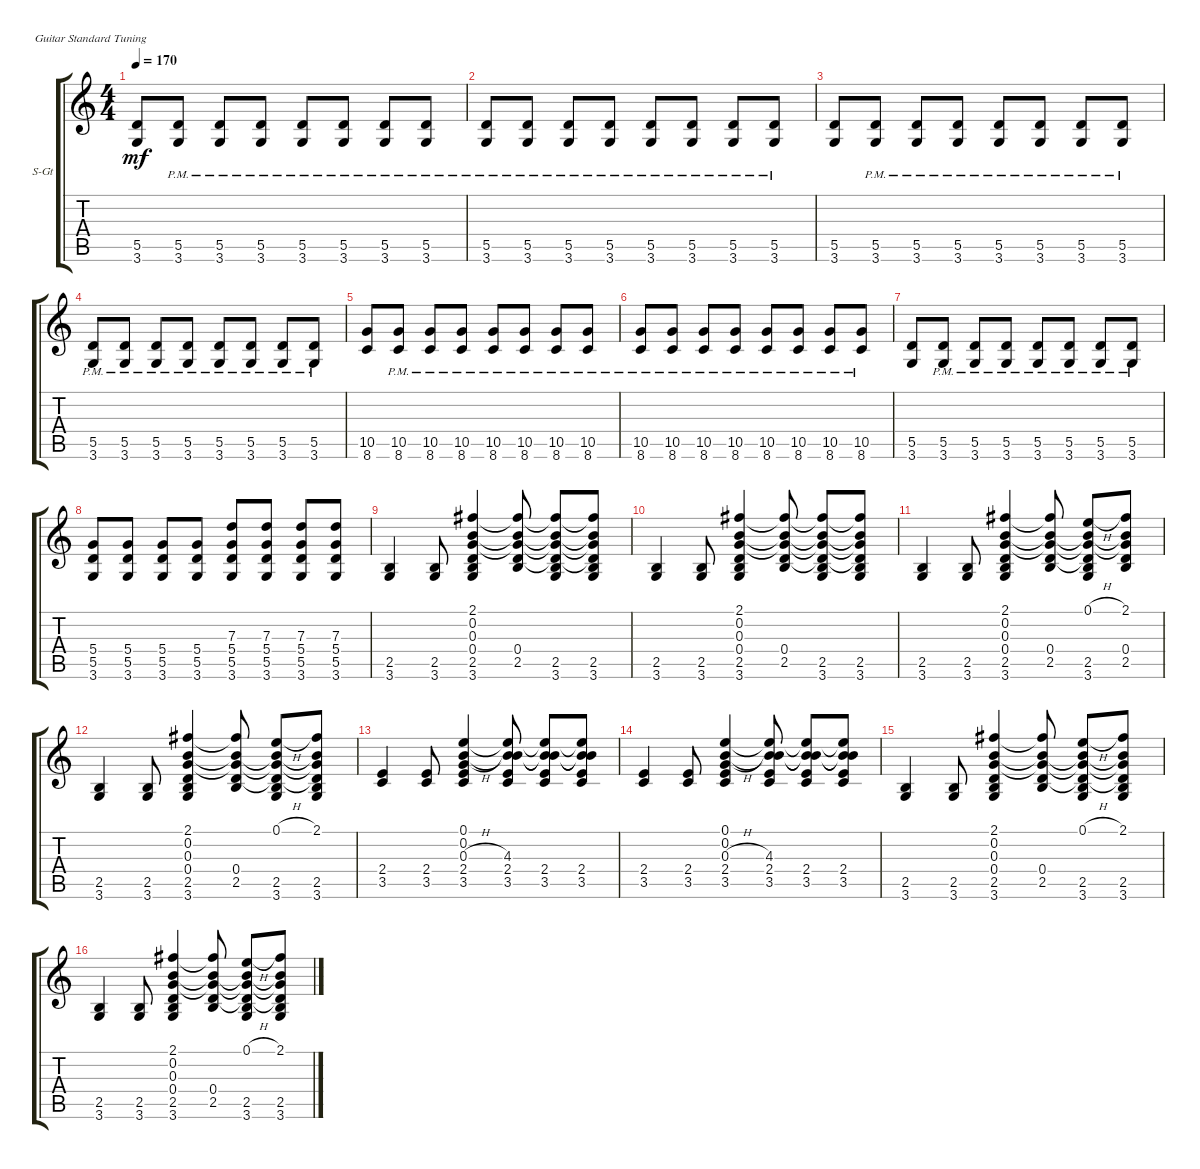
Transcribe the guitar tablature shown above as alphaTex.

\defaultSystemsLayout 4
\bracketExtendMode groupsimilarinstruments
\firstSystemTrackNameOrientation horizontal
\otherSystemsTrackNameOrientation horizontal
\track ("Steel Guitar" "S-Gt") {instrument acousticguitarsteel}
\staff {score tabs}
\tuning (E4 B3 G3 D3 A2 E2)
\ts (4 4)
\tempo 170
\clef g2
\ks c
(3.6 5.5).8{dy mf instrument acousticguitarsteel} (5.5{pm} 3.6{pm}).8 (3.6{pm} 5.5{pm}).8 (3.6{pm} 5.5{pm}).8 (3.6{pm} 5.5{pm}).8 (3.6{pm} 5.5{pm}).8 (3.6{pm} 5.5{pm}).8 (3.6{pm} 5.5{pm}).8 |
(3.6{pm} 5.5{pm}).8 (5.5{pm} 3.6{pm}).8 (3.6{pm} 5.5{pm}).8 (3.6{pm} 5.5{pm}).8 (3.6{pm} 5.5{pm}).8 (3.6{pm} 5.5{pm}).8 (3.6{pm} 5.5{pm}).8 (3.6{pm} 5.5{pm}).8 |
(3.6 5.5).8 (5.5{pm} 3.6{pm}).8 (3.6{pm} 5.5{pm}).8 (3.6{pm} 5.5{pm}).8 (3.6{pm} 5.5{pm}).8 (3.6{pm} 5.5{pm}).8 (3.6{pm} 5.5{pm}).8 (3.6{pm} 5.5{pm}).8 |
(3.6{pm} 5.5{pm}).8 (5.5{pm} 3.6{pm}).8 (3.6{pm} 5.5{pm}).8 (3.6{pm} 5.5{pm}).8 (3.6{pm} 5.5{pm}).8 (3.6{pm} 5.5{pm}).8 (3.6{pm} 5.5{pm}).8 (3.6{pm} 5.5{pm}).8 |
(8.6 10.5).8 (8.6{pm} 10.5{pm}).8 (8.6{pm} 10.5{pm}).8 (10.5{pm} 8.6{pm}).8 (10.5{pm} 8.6{pm}).8 (10.5{pm} 8.6{pm}).8 (10.5{pm} 8.6{pm}).8 (10.5{pm} 8.6{pm}).8 |
(8.6{pm} 10.5{pm}).8 (8.6{pm} 10.5{pm}).8 (8.6{pm} 10.5{pm}).8 (10.5{pm} 8.6{pm}).8 (10.5{pm} 8.6{pm}).8 (10.5{pm} 8.6{pm}).8 (10.5{pm} 8.6{pm}).8 (10.5{pm} 8.6{pm}).8 |
(3.6 5.5).8 (5.5{pm} 3.6{pm}).8 (3.6{pm} 5.5{pm}).8 (3.6{pm} 5.5{pm}).8 (3.6{pm} 5.5{pm}).8 (3.6{pm} 5.5{pm}).8 (3.6{pm} 5.5{pm}).8 (3.6{pm} 5.5{pm}).8 |
(3.6 5.5 5.4).8 (5.5 3.6 5.4).8 (3.6 5.5 5.4).8 (3.6 5.5 5.4).8 (3.6 5.5 5.4 7.3).8 (3.6 5.5 5.4 7.3).8 (3.6 5.5 5.4 7.3).8 (3.6 5.5 5.4 7.3).8 |
(3.6 2.5).4 (3.6 2.5).8 (3.6 2.5 0.4 0.3 2.1 0.2).4 (0.2{t} 0.3{t} 0.4 2.1{t} 2.5).8 (2.5 3.6 0.4{t} 0.2{t} 0.3{t} 2.1{t}).8 (3.6 2.5 0.2{t} 0.3{t} 0.4{t} 2.1{t}).8 |
(3.6 2.5).4 (3.6 2.5).8 (3.6 2.5 0.4 0.3 2.1 0.2).4 (0.2{t} 0.3{t} 0.4 2.1{t} 2.5).8 (2.5 3.6 0.4{t} 0.2{t} 0.3{t} 2.1{t}).8 (3.6 2.5 0.2{t} 0.3{t} 0.4{t} 2.1{t}).8 |
(3.6 2.5).4 (3.6 2.5).8 (3.6 2.5 0.4 0.3 2.1 0.2).4 (0.2{t} 0.3{t} 0.4 2.1{t} 2.5).8 (2.5 3.6 0.4{t} 0.2{t} 0.3{t} 0.1{h}).8 (2.5 0.2{t} 0.3{t} 0.4 2.1).8 |
(3.6 2.5).4 (3.6 2.5).8 (3.6 2.5 0.4 0.3 2.1 0.2).4 (0.2{t} 0.3{t} 0.4 2.1{t} 2.5).8 (2.5 3.6 0.4{t} 0.2{t} 0.3{t} 0.1{h}).8 (3.6 2.5 0.2{t} 0.3{t} 0.4{t} 2.1).8 |
(3.5 2.4).4 (3.5 2.4).8 (3.5 2.4 0.3{h} 0.2 0.1).4 (4.3 0.2{t} 0.1{t} 2.4 3.5).8 (3.5 2.4 4.3{t} 0.2{t} 0.1{t}).8 (3.5 2.4 0.1{t} 0.2{t} 4.3{t}).8 |
(3.5 2.4).4 (3.5 2.4).8 (3.5 2.4 0.3{h} 0.2 0.1).4 (4.3 0.1{t} 0.2{t} 2.4 3.5).8 (3.5 2.4 0.2{t} 4.3{t} 0.1{t}).8 (3.5 2.4 4.3{t} 0.2{t} 0.1{t}).8 |
(3.6 2.5).4 (3.6 2.5).8 (3.6 2.5 0.4 0.3 2.1 0.2).4 (0.2{t} 0.3{t} 0.4 2.1{t} 2.5).8 (2.5 3.6 0.4{t} 0.2{t} 0.3{t} 0.1{h}).8 (3.6 2.5 0.2{t} 0.3{t} 0.4{t} 2.1).8 |
(3.6 2.5).4 (3.6 2.5).8 (3.6 2.5 0.4 0.3 2.1 0.2).4 (0.2{t} 0.3{t} 0.4 2.1{t} 2.5).8 (2.5 3.6 0.4{t} 0.2{t} 0.3{t} 0.1{h}).8 (3.6 2.5 0.2{t} 0.3{t} 0.4{t} 2.1).8
